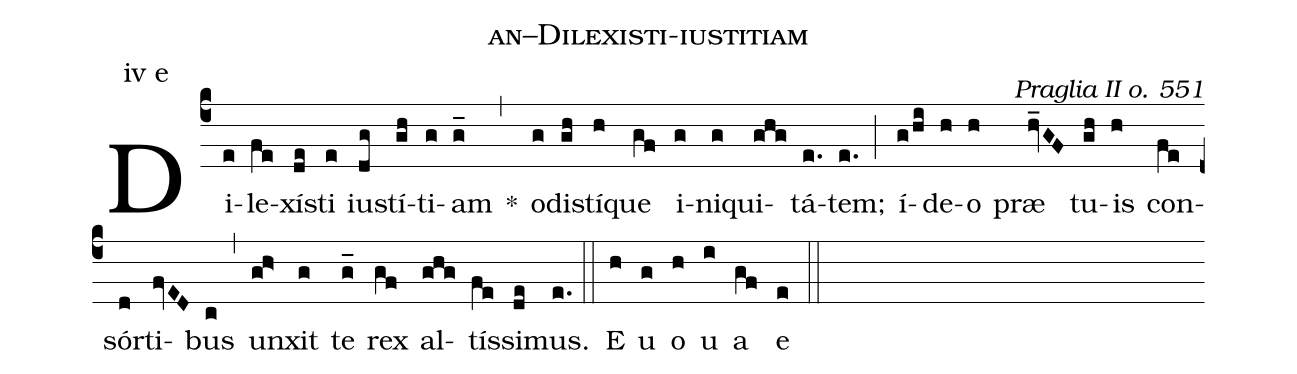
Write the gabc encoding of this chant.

name: an--Dilexisti-iustitiam;
commentary: Praglia II o. 551;
annotation: iv e;
%%
(c4) Di(e)le(fe)xí(de)sti(e) iu(dg)stí(gh)ti(g)am(g_) *(,) o(g)di(gh)stí(h)que(gf) i(g)ni(g)qui(ghg)tá(e.)tem;(e.) (;) í(g/hi)de(h)o(h) præ(hv_GF) tu(gh)is(h) con(fe)sór(d)ti(fvED)bus(c) (,) un(gh>)xit(g) te(g_) rex(gf) al(ghg)tís(fe)si(de)mus.(e.) (::) E(h) u(g) o(h) u(i) a(gf) e(e) (::)
